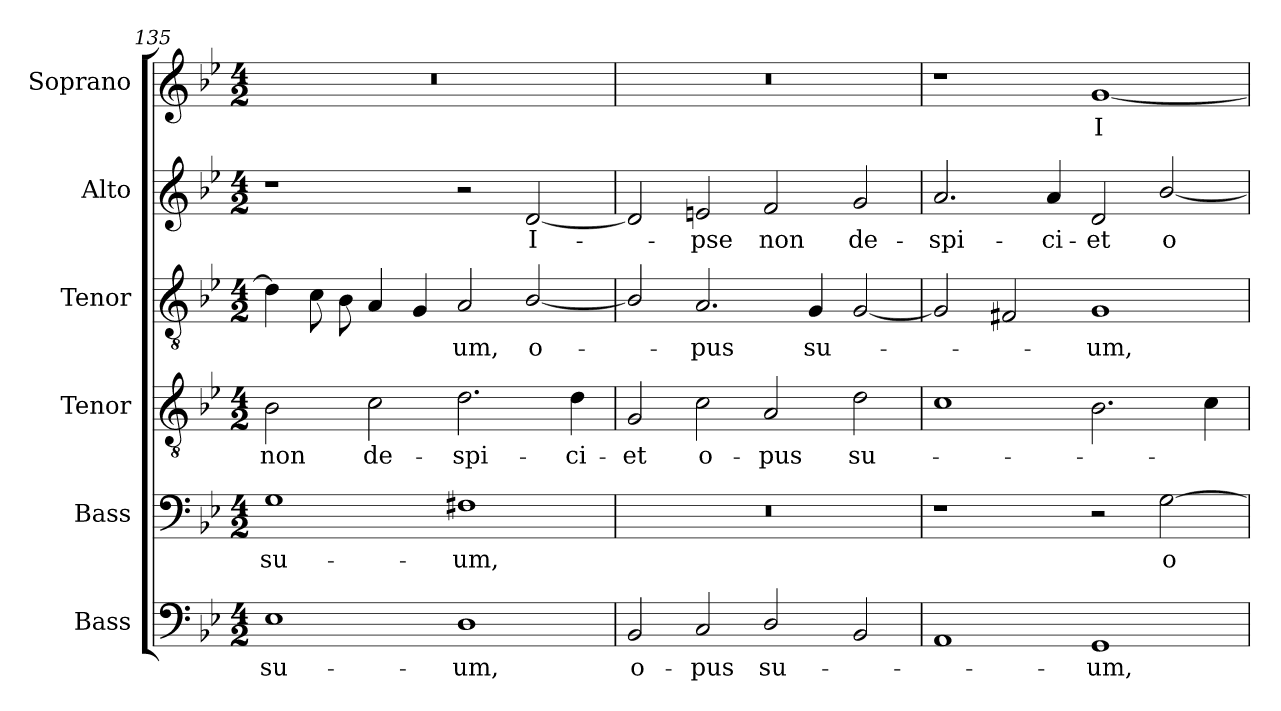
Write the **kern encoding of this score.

**kern	**text	**kern	**text	**kern	**text	**kern	**text	**kern	**text	**kern	**text
*part6	*part6	*part5	*part5	*part4	*part4	*part3	*part3	*part2	*part2	*part1	*part1
*staff6	*staff6	*staff5	*staff5	*staff4	*staff4	*staff3	*staff3	*staff2	*staff2	*staff1	*staff1
*I"Bass	*	*I"Bass	*	*I"Tenor	*	*I"Tenor	*	*I"Alto	*	*I"Soprano	*
*I'B2.	*	*I'B1.	*	*I'T2.	*	*I'T1.	*	*I'A.	*	*I'S.	*
*clefF4	*	*clefF4	*	*clefGv2	*	*clefGv2	*	*clefG2	*	*clefG2	*
*	*	*	*	*ITrd7c12	*	*ITrd7c12	*	*	*	*	*
*k[b-e-]	*	*k[b-e-]	*	*k[b-e-]	*	*k[b-e-]	*	*k[b-e-]	*	*k[b-e-]	*
*B-:	*	*B-:	*	*B-:	*	*B-:	*	*B-:	*	*B-:	*
*M4/2	*	*M4/2	*	*M4/2	*	*M4/2	*	*M4/2	*	*M4/2	*
=135	=135	=135	=135	=135	=135	=135	=135	=135	=135	=135	=135
!	!LO:LY:b:color=#000000	!	!	!	!	!	!	!	!	!	!
!	!	!	!LO:LY:b:color=#000000	!	!	!	!	!	!	!	!
!	!	!	!	!	!LO:LY:b:color=#000000	!	!	!	!	!LO:N:vis=1	!
1E-i	su-	1Gi	su-	2BB-i\	non	4Di\]	.	1r	.	0r	.
.	.	.	.	.	.	8Ci\	.	.	.	.	.
.	.	.	.	.	.	8BB-i\	.	.	.	.	.
!	!	!	!	!	!LO:LY:b:color=#000000	!	!	!	!	!	!
.	.	.	.	2Ci\	de-	4AAi/	.	.	.	.	.
.	.	.	.	.	.	4GGi/	.	.	.	.	.
!	!LO:LY:b:color=#000000	!	!	!	!	!	!	!	!	!	!
!	!	!	!LO:LY:b:color=#000000	!	!	!	!	!	!	!	!
!	!	!	!	!	!LO:LY:b:color=#000000	!	!	!	!	!	!
!	!	!	!	!	!	!	!LO:LY:b:color=#000000	!	!	!	!
1Di	-um,	1F#Xi	-um,	2.Di\	-spi-	2AAi/	-um,	2r	.	.	.
!	!	!	!	!	!	!	!LO:LY:b:color=#000000	!	!	!	!
!	!	!	!	!	!	!	!	!	!LO:LY:b:color=#000000	!	!
.	.	.	.	.	.	[<2BB-i/	o-	[<2di/	I-	.	.
!	!	!	!	!	!LO:LY:b:color=#000000	!	!	!	!	!	!
.	.	.	.	4Di\	-ci-	.	.	.	.	.	.
=136	=136	=136	=136	=136	=136	=136	=136	=136	=136	=136	=136
!	!LO:LY:b:color=#000000	!LO:N:vis=1	!	!	!	!	!	!	!	!	!
!	!	!	!	!	!LO:LY:b:color=#000000	!	!	!	!	!LO:N:vis=1	!
2BB-i/	o-	0r	.	2GGi/	-et	2BB-i/]	.	2di/]	.	0r	.
!	!LO:LY:b:color=#000000	!	!	!	!	!	!	!	!	!	!
!	!	!	!	!	!LO:LY:b:color=#000000	!	!	!	!	!	!
!	!	!	!	!	!	!	!LO:LY:b:color=#000000	!	!	!	!
!	!	!	!	!	!	!	!	!	!LO:LY:b:color=#000000	!	!
2Ci/	-pus	.	.	2Ci\	o-	2.AAi/	-pus	2eni/	-pse	.	.
!	!LO:LY:b:color=#000000	!	!	!	!	!	!	!	!	!	!
!	!	!	!	!	!LO:LY:b:color=#000000	!	!	!	!	!	!
!	!	!	!	!	!	!	!	!	!LO:LY:b:color=#000000	!	!
2Di/	su-	.	.	2AAi/	-pus	.	.	2fi/	non	.	.
!	!	!	!	!	!	!	!LO:LY:b:color=#000000	!	!	!	!
.	.	.	.	.	.	4GGi/	su-	.	.	.	.
!	!	!	!	!	!LO:LY:b:color=#000000	!	!	!	!	!	!
!	!	!	!	!	!	!	!	!	!LO:LY:b:color=#000000	!	!
2BB-i/	.	.	.	2Di\	su-	[<2GGi/	.	2gi/	de-	.	.
=137	=137	=137	=137	=137	=137	=137	=137	=137	=137	=137	=137
!	!	!	!	!	!	!	!	!	!LO:LY:b:color=#000000	!	!
1AAi	.	1r	.	1Ci	.	2GGi/]	.	2.ai/	-spi-	1r	.
.	.	.	.	.	.	2FF#Xi/	.	.	.	.	.
!	!	!	!	!	!	!	!	!	!LO:LY:b:color=#000000	!	!
.	.	.	.	.	.	.	.	4ai/	-ci-	.	.
!	!LO:LY:b:color=#000000	!	!	!	!	!	!	!	!	!	!
!	!	!	!	!	!	!	!LO:LY:b:color=#000000	!	!	!	!
!	!	!	!	!	!	!	!	!	!LO:LY:b:color=#000000	!	!
!	!	!	!	!	!	!	!	!	!	!	!LO:LY:b:color=#000000
1GGi	-um,	2r	.	2.BB-i\	.	1GGi	-um,	2di/	-et	[<1gi	I-
!	!	!	!LO:LY:b:color=#000000	!	!	!	!	!	!	!	!
!	!	!	!	!	!	!	!	!	!LO:LY:b:color=#000000	!	!
.	.	[>2Gi\	o-	.	.	.	.	[<2b-i/	o-	.	.
.	.	.	.	4Ci\	.	.	.	.	.	.	.
=	=	=	=	=	=	=	=	=	=	=	=
*-	*-	*-	*-	*-	*-	*-	*-	*-	*-	*-	*-
